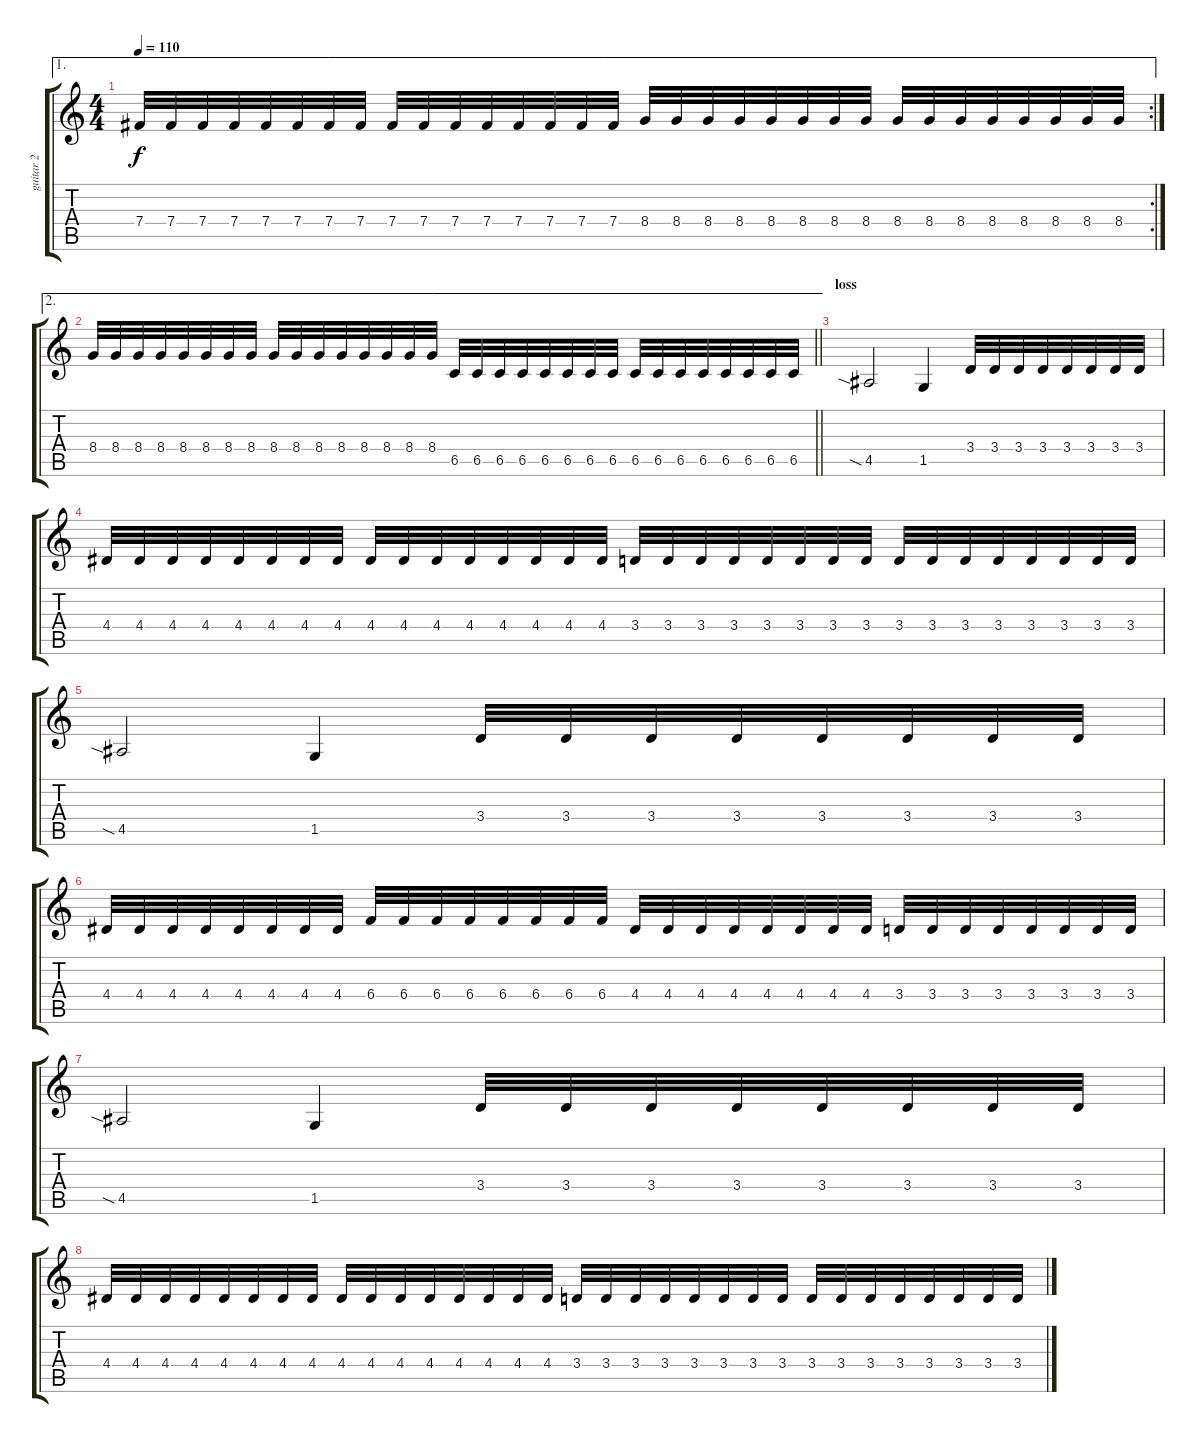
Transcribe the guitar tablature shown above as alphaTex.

\track ("guitar 2" "guitar 2") {instrument distortionguitar}
\staff {score tabs}
\tuning (Db4 Ab3 E3 B2 Gb2 B1) {hide}
\ae 1
\rc 2
\ts (4 4)
\tempo 110
\clef g2
\ks c
7.4.32{dy f} 7.4.32 7.4.32 7.4.32 7.4.32 7.4.32 7.4.32 7.4.32 7.4.32 7.4.32 7.4.32 7.4.32 7.4.32 7.4.32 7.4.32 7.4.32 8.4.32 8.4.32 8.4.32 8.4.32 8.4.32 8.4.32 8.4.32 8.4.32 8.4.32 8.4.32 8.4.32 8.4.32 8.4.32 8.4.32 8.4.32 8.4.32 |
\ae 2
\barLineRight lightlight
8.4.32 8.4.32 8.4.32 8.4.32 8.4.32 8.4.32 8.4.32 8.4.32 8.4.32 8.4.32 8.4.32 8.4.32 8.4.32 8.4.32 8.4.32 8.4.32 6.5.32 6.5.32 6.5.32 6.5.32 6.5.32 6.5.32 6.5.32 6.5.32 6.5.32 6.5.32 6.5.32 6.5.32 6.5.32 6.5.32 6.5.32 6.5.32 |
\section ("" "loss")
4.5{sia}.2 1.5.4 3.4.32 3.4.32 3.4.32 3.4.32 3.4.32 3.4.32 3.4.32 3.4.32 |
4.4.32 4.4.32 4.4.32 4.4.32 4.4.32 4.4.32 4.4.32 4.4.32 4.4.32 4.4.32 4.4.32 4.4.32 4.4.32 4.4.32 4.4.32 4.4.32 3.4.32 3.4.32 3.4.32 3.4.32 3.4.32 3.4.32 3.4.32 3.4.32 3.4.32 3.4.32 3.4.32 3.4.32 3.4.32 3.4.32 3.4.32 3.4.32 |
4.5{sia}.2 1.5.4 3.4.32 3.4.32 3.4.32 3.4.32 3.4.32 3.4.32 3.4.32 3.4.32 |
4.4.32 4.4.32 4.4.32 4.4.32 4.4.32 4.4.32 4.4.32 4.4.32 6.4.32 6.4.32 6.4.32 6.4.32 6.4.32 6.4.32 6.4.32 6.4.32 4.4.32 4.4.32 4.4.32 4.4.32 4.4.32 4.4.32 4.4.32 4.4.32 3.4.32 3.4.32 3.4.32 3.4.32 3.4.32 3.4.32 3.4.32 3.4.32 |
4.5{sia}.2 1.5.4 3.4.32 3.4.32 3.4.32 3.4.32 3.4.32 3.4.32 3.4.32 3.4.32 |
4.4.32 4.4.32 4.4.32 4.4.32 4.4.32 4.4.32 4.4.32 4.4.32 4.4.32 4.4.32 4.4.32 4.4.32 4.4.32 4.4.32 4.4.32 4.4.32 3.4.32 3.4.32 3.4.32 3.4.32 3.4.32 3.4.32 3.4.32 3.4.32 3.4.32 3.4.32 3.4.32 3.4.32 3.4.32 3.4.32 3.4.32 3.4.32
